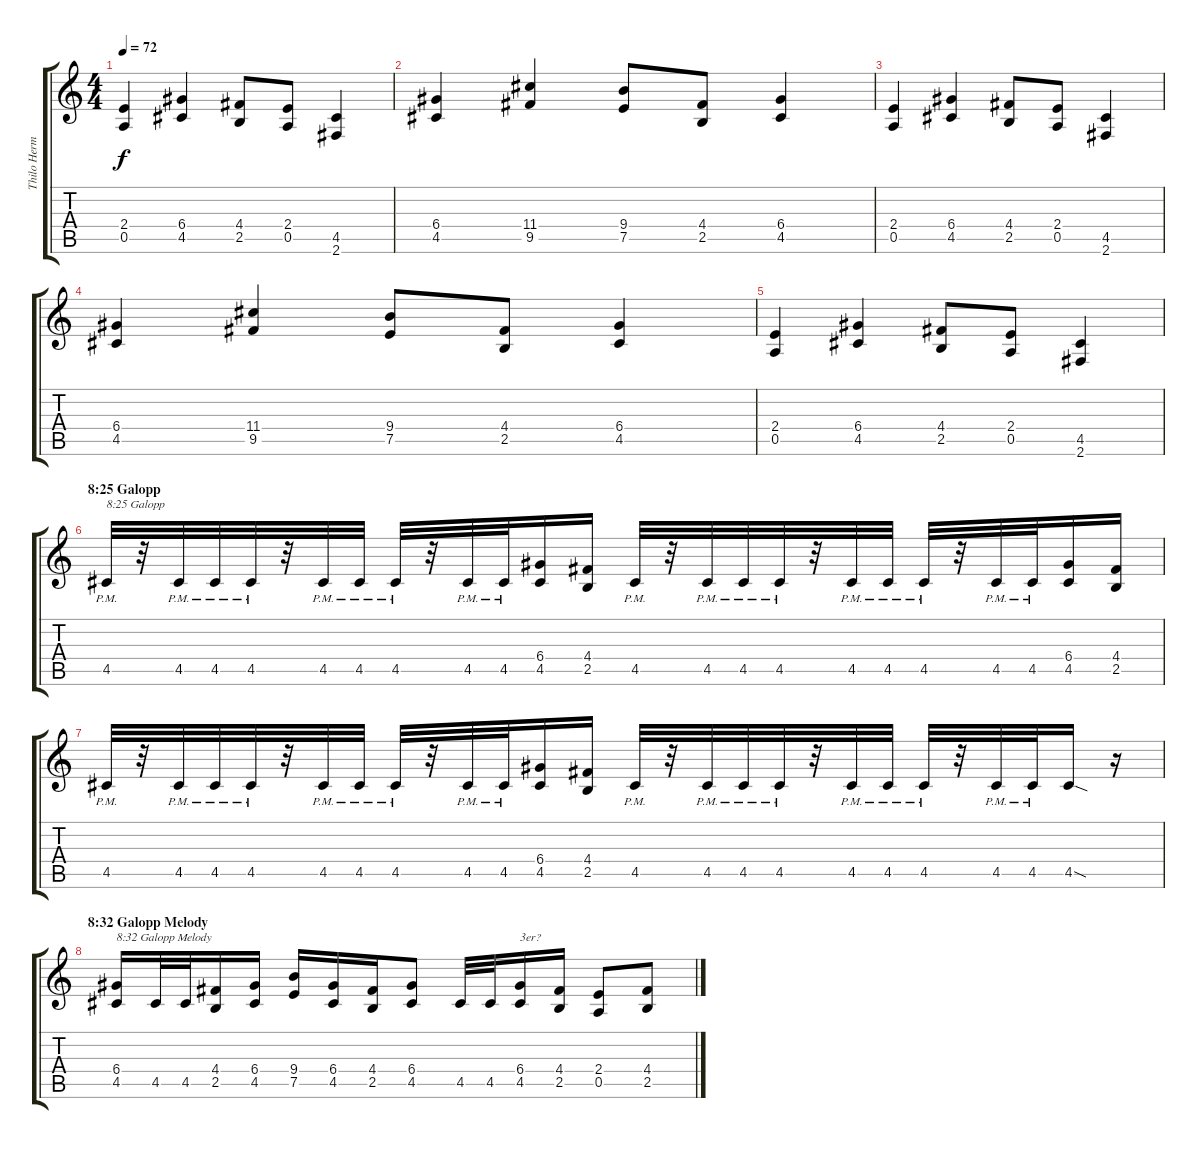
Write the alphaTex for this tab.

\track ("Thilo Hermann (right)" "Thilo Herm") {instrument overdrivenguitar}
\staff {score tabs}
\tuning (E4 B3 G3 D3 A2 E2) {hide}
\ts (4 4)
\tempo 72
\clef g2
\ks c
(2.4 0.5).4{dy f} (6.4 4.5).4 (4.4 2.5).8 (2.4 0.5).8 (4.5 2.6).4 |
(6.4 4.5).4 (11.4 9.5).4 (9.4 7.5).8 (4.4 2.5).8 (6.4 4.5).4 |
(2.4 0.5).4 (6.4 4.5).4 (4.4 2.5).8 (2.4 0.5).8 (4.5 2.6).4 |
(6.4 4.5).4 (11.4 9.5).4 (9.4 7.5).8 (4.4 2.5).8 (6.4 4.5).4 |
(2.4 0.5).4 (6.4 4.5).4 (4.4 2.5).8 (2.4 0.5).8 (4.5 2.6).4 |
\section ("" "8:25 Galopp")
4.5{pm}.32{txt "8:25 Galopp"} r.32 4.5{pm}.32 4.5{pm}.32 4.5{pm}.32 r.32 4.5{pm}.32 4.5{pm}.32 4.5{pm}.32 r.32 4.5{pm}.32 4.5{pm}.32 (6.4 4.5).16 (4.4 2.5).16 4.5{pm}.32 r.32 4.5{pm}.32 4.5{pm}.32 4.5{pm}.32 r.32 4.5{pm}.32 4.5{pm}.32 4.5{pm}.32 r.32 4.5{pm}.32 4.5{pm}.32 (6.4 4.5).16 (4.4 2.5).16 |
4.5{pm}.32 r.32 4.5{pm}.32 4.5{pm}.32 4.5{pm}.32 r.32 4.5{pm}.32 4.5{pm}.32 4.5{pm}.32 r.32 4.5{pm}.32 4.5{pm}.32 (6.4 4.5).16 (4.4 2.5).16 4.5{pm}.32 r.32 4.5{pm}.32 4.5{pm}.32 4.5{pm}.32 r.32 4.5{pm}.32 4.5{pm}.32 4.5{pm}.32 r.32 4.5{pm}.32 4.5{pm}.32 4.5{sod}.16 r.16 |
\section ("" "8:32 Galopp Melody")
(6.4 4.5).16{txt "8:32 Galopp Melody"} 4.5.32 4.5.32 (4.4 2.5).16 (6.4 4.5).16 (9.4 7.5).16 (6.4 4.5).16 (4.4 2.5).16 (6.4 4.5).8 4.5.32 4.5.32 (6.4 4.5).16{txt "3er?"} (4.4 2.5).16 (2.4 0.5).8 (4.4 2.5).8
